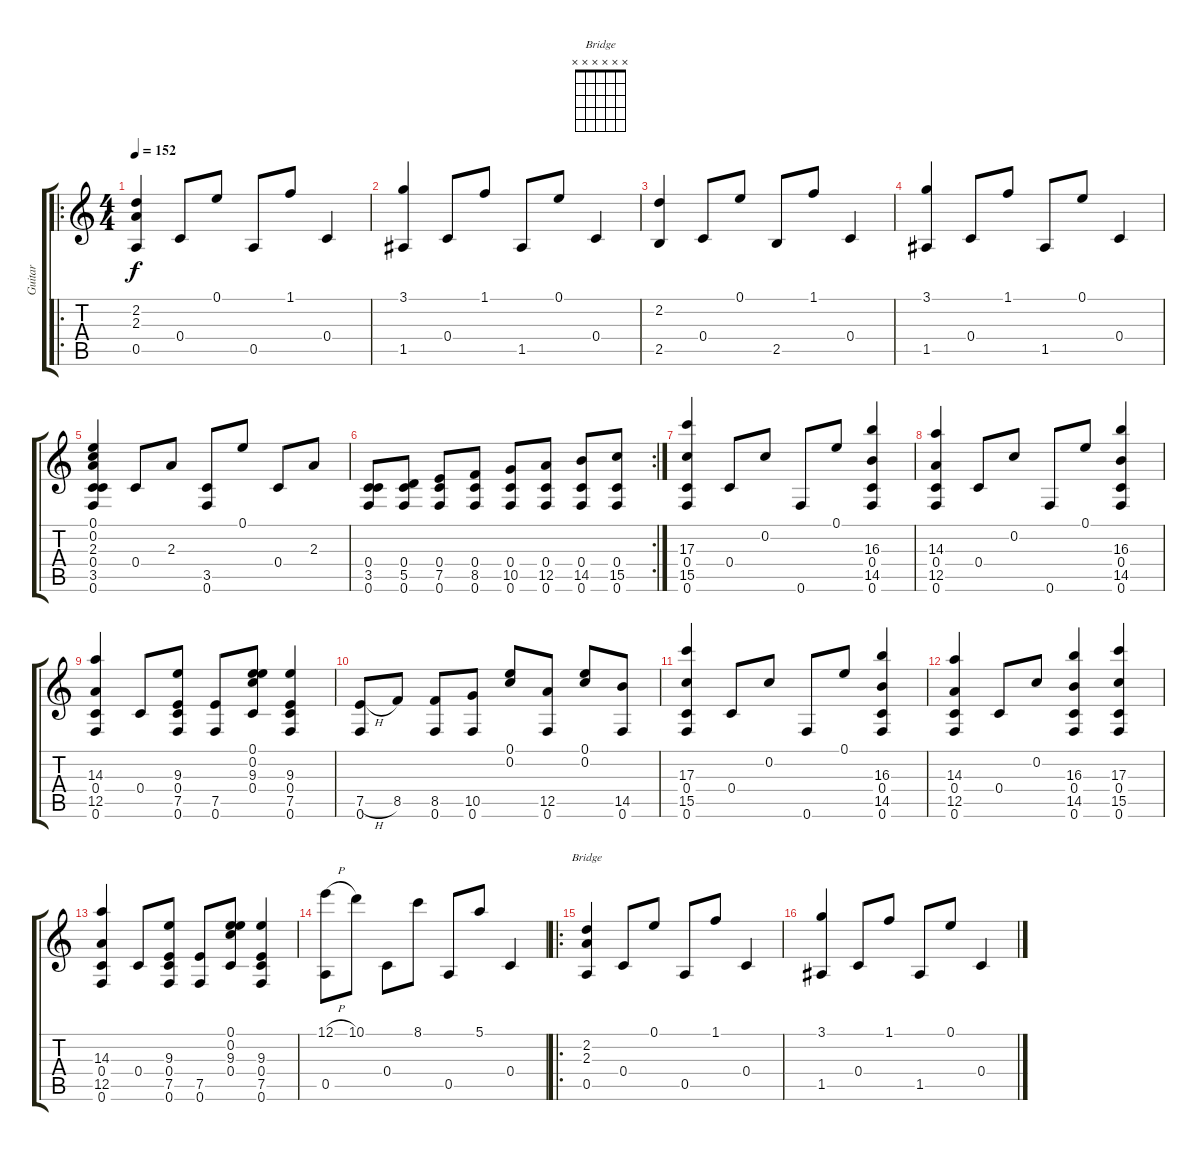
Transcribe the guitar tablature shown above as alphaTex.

\track ("Guitar" "Guitar") {instrument acousticguitarsteel}
\staff {score tabs}
\tuning (E4 C4 G3 C3 A2 F2) {hide}
\chord ("Bridge" x x x x x x)
\ro
\ts (4 4)
\tempo 152
\clef g2
\ks c
(2.2 2.3 0.5).4{dy f} 0.4.8 0.1.8 0.5.8 1.1.8 0.4.4 |
(3.1 1.5).4 0.4.8 1.1.8 1.5.8 0.1.8 0.4.4 |
(2.2 2.5).4 0.4.8 0.1.8 2.5.8 1.1.8 0.4.4 |
(3.1 1.5).4 0.4.8 1.1.8 1.5.8 0.1.8 0.4.4 |
(0.1 0.2 2.3 0.4 3.5 0.6).4 0.4.8 2.3.8 (3.5 0.6).8 0.1.8 0.4.8 2.3.8 |
\rc 2
(0.4 3.5 0.6).8 (0.4 5.5 0.6).8 (0.4 7.5 0.6).8 (0.4 8.5 0.6).8 (0.4 10.5 0.6).8 (0.4 12.5 0.6).8 (0.4 14.5 0.6).8 (0.4 15.5 0.6).8 |
(17.3 0.4 15.5 0.6).4 0.4.8 0.2.8 0.6.8 0.1.8 (16.3 0.4 14.5 0.6).4 |
(14.3 0.4 12.5 0.6).4 0.4.8 0.2.8 0.6.8 0.1.8 (16.3 0.4 14.5 0.6).4 |
(14.3 0.4 12.5 0.6).4 0.4.8 (9.3 0.4 7.5 0.6).8 (7.5 0.6).8 (0.1 0.2 9.3 0.4).8 (9.3 0.4 7.5 0.6).4 |
(7.5{h} 0.6).8 8.5.8 (8.5 0.6).8 (10.5 0.6).8 (0.1 0.2).8 (12.5 0.6).8 (0.1 0.2).8 (14.5 0.6).8 |
(17.3 0.4 15.5 0.6).4 0.4.8 0.2.8 0.6.8 0.1.8 (16.3 0.4 14.5 0.6).4 |
(14.3 0.4 12.5 0.6).4 0.4.8 0.2.8 (16.3 0.4 14.5 0.6).4 (17.3 0.4 15.5 0.6).4 |
(14.3 0.4 12.5 0.6).4 0.4.8 (9.3 0.4 7.5 0.6).8 (7.5 0.6).8 (0.1 0.2 9.3 0.4).8 (9.3 0.4 7.5 0.6).4 |
(12.1{h} 0.5).8 10.1.8 0.4.8 8.1.8 0.5.8 5.1.8 0.4.4 |
\ro
(2.2 2.3 0.5).4{ch "Bridge"} 0.4.8 0.1.8 0.5.8 1.1.8 0.4.4 |
(3.1 1.5).4 0.4.8 1.1.8 1.5.8 0.1.8 0.4.4
